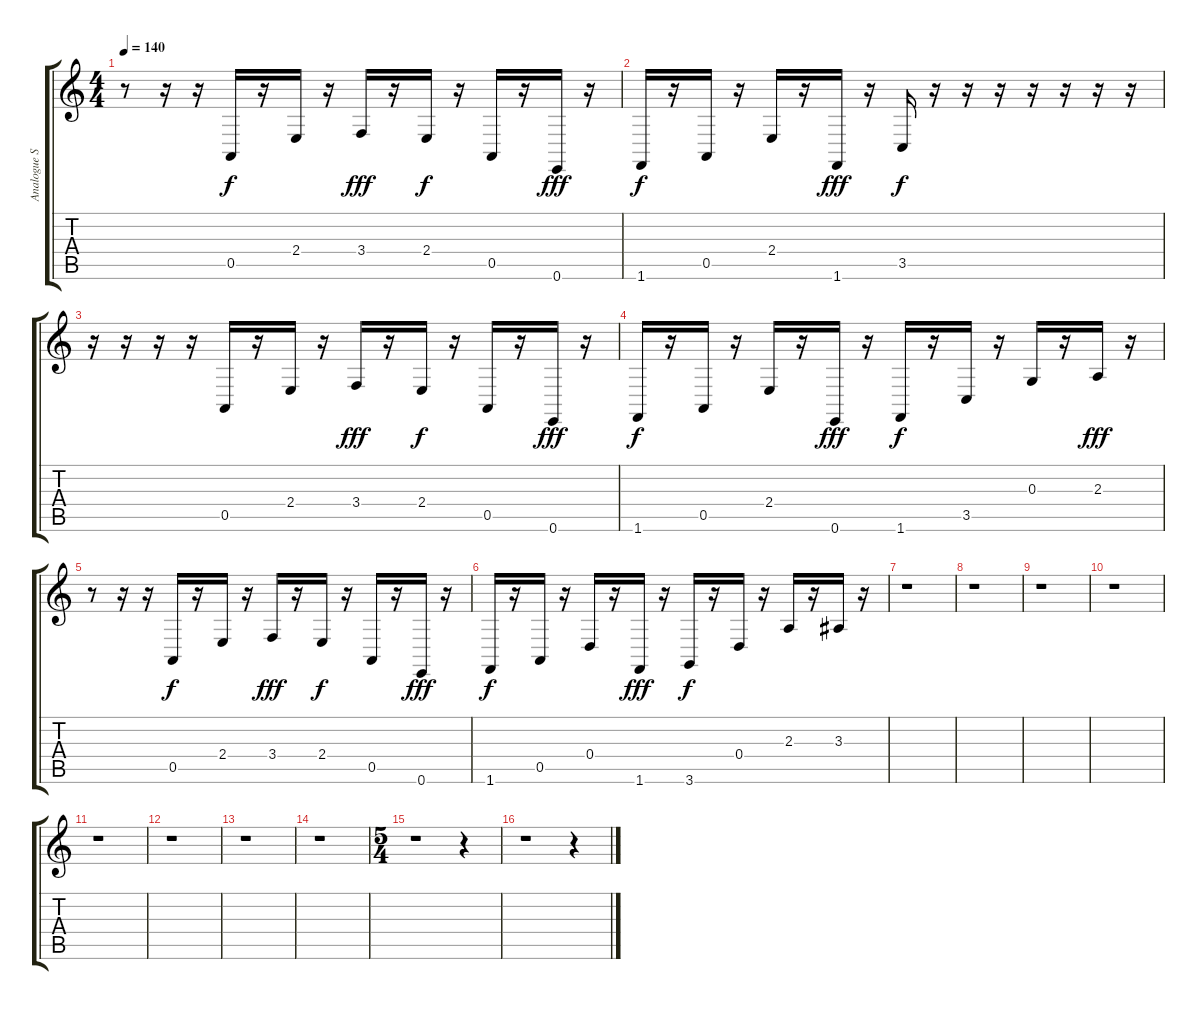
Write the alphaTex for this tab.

\track ("Analogue Synth" "Analogue S") {instrument lead1square}
\staff {score tabs}
\tuning (E4 B3 G3 D3 A2 E2) {hide}
\ts (4 4)
\tempo 140
\clef g2
\ks c
r.8{dy fff} r.16 r.16 0.5.16{dy f} r.16 2.4.16 r.16 3.4.16{dy fff} r.16 2.4.16{dy f} r.16 0.5.16 r.16 0.6.16{dy fff} r.16 |
1.6.16{dy f} r.16 0.5.16 r.16 2.4.16 r.16 1.6.16{dy fff} r.16 3.5.16{dy f} r.16 r.16 r.16 r.16 r.16 r.16 r.16 |
r.16 r.16 r.16 r.16 0.5.16 r.16 2.4.16 r.16 3.4.16{dy fff} r.16 2.4.16{dy f} r.16 0.5.16 r.16 0.6.16{dy fff} r.16 |
1.6.16{dy f} r.16 0.5.16 r.16 2.4.16 r.16 0.6.16{dy fff} r.16 1.6.16{dy f} r.16 3.5.16 r.16 0.3.16 r.16 2.3.16{dy fff} r.16 |
r.8 r.16 r.16 0.5.16{dy f} r.16 2.4.16 r.16 3.4.16{dy fff} r.16 2.4.16{dy f} r.16 0.5.16 r.16 0.6.16{dy fff} r.16 |
1.6.16{dy f} r.16 0.5.16 r.16 0.4.16 r.16 1.6.16{dy fff} r.16 3.6.16{dy f} r.16 0.4.16 r.16 2.3.16 r.16 3.3.16 r.16 |
r.1 |
r.1 |
r.1 |
r.1 |
r.1 |
r.1 |
r.1 |
r.1 |
\ts (5 4)
r.1 r.4 |
r.1 r.4
